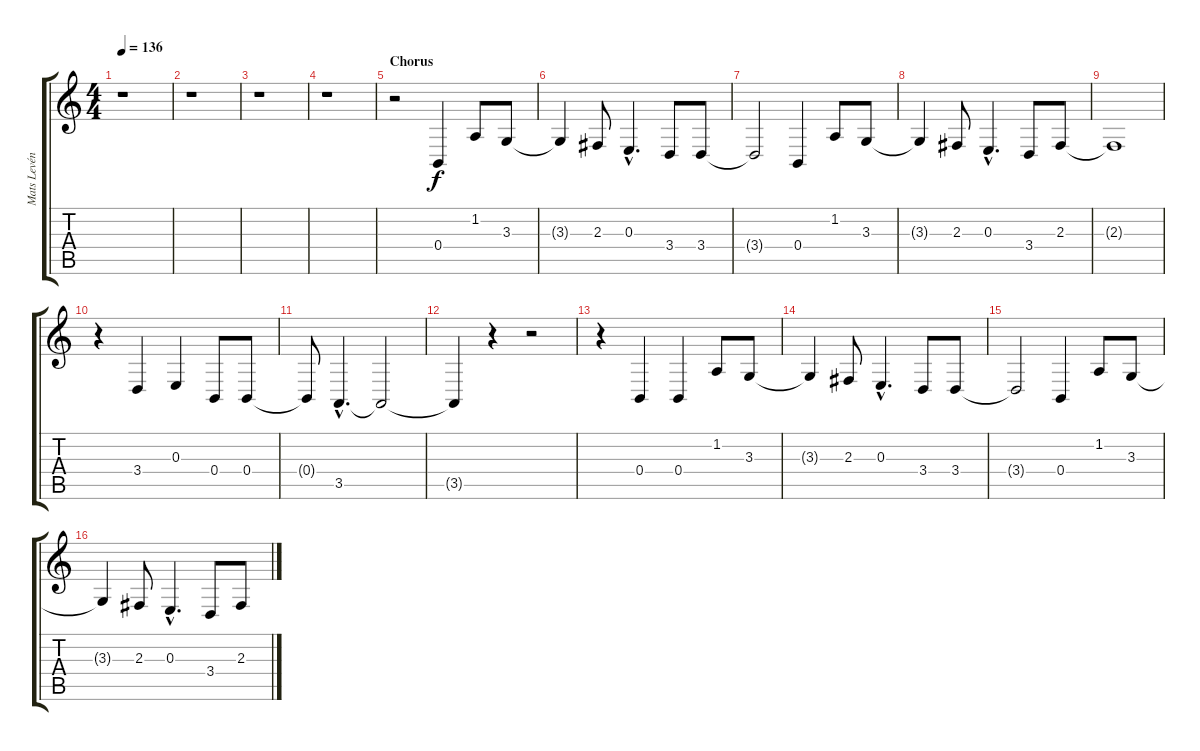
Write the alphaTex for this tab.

\track ("Mats Levén" "Mats Levén") {instrument oboe}
\staff {score tabs}
\tuning (Db4 Ab3 E3 B2 Gb2 Db2) {hide}
\ts (4 4)
\tempo 136
\clef g2
\ks c
r.1{dy f} |
r.1 |
r.1 |
r.1 |
\section ("" "Chorus")
r.2 0.4.4 1.2.8 3.3.8 |
3.3{t}.4 2.3.8 0.3{hac}.4{d} 3.4.8 3.4.8 |
3.4{t}.2 0.4.4 1.2.8 3.3.8 |
3.3{t}.4 2.3.8 0.3{hac}.4{d} 3.4.8 2.3.8 |
2.3{t}.1 |
r.4 3.4.4 0.3.4 0.4.8 0.4.8 |
0.4{t}.8 3.5{hac}.4{d} 3.5{t}.2 |
3.5{t}.4 r.4 r.2 |
r.4 0.4.4 0.4.4 1.2.8 3.3.8 |
3.3{t}.4 2.3.8 0.3{hac}.4{d} 3.4.8 3.4.8 |
3.4{t}.2 0.4.4 1.2.8 3.3.8 |
3.3{t}.4 2.3.8 0.3{hac}.4{d} 3.4.8 2.3.8
